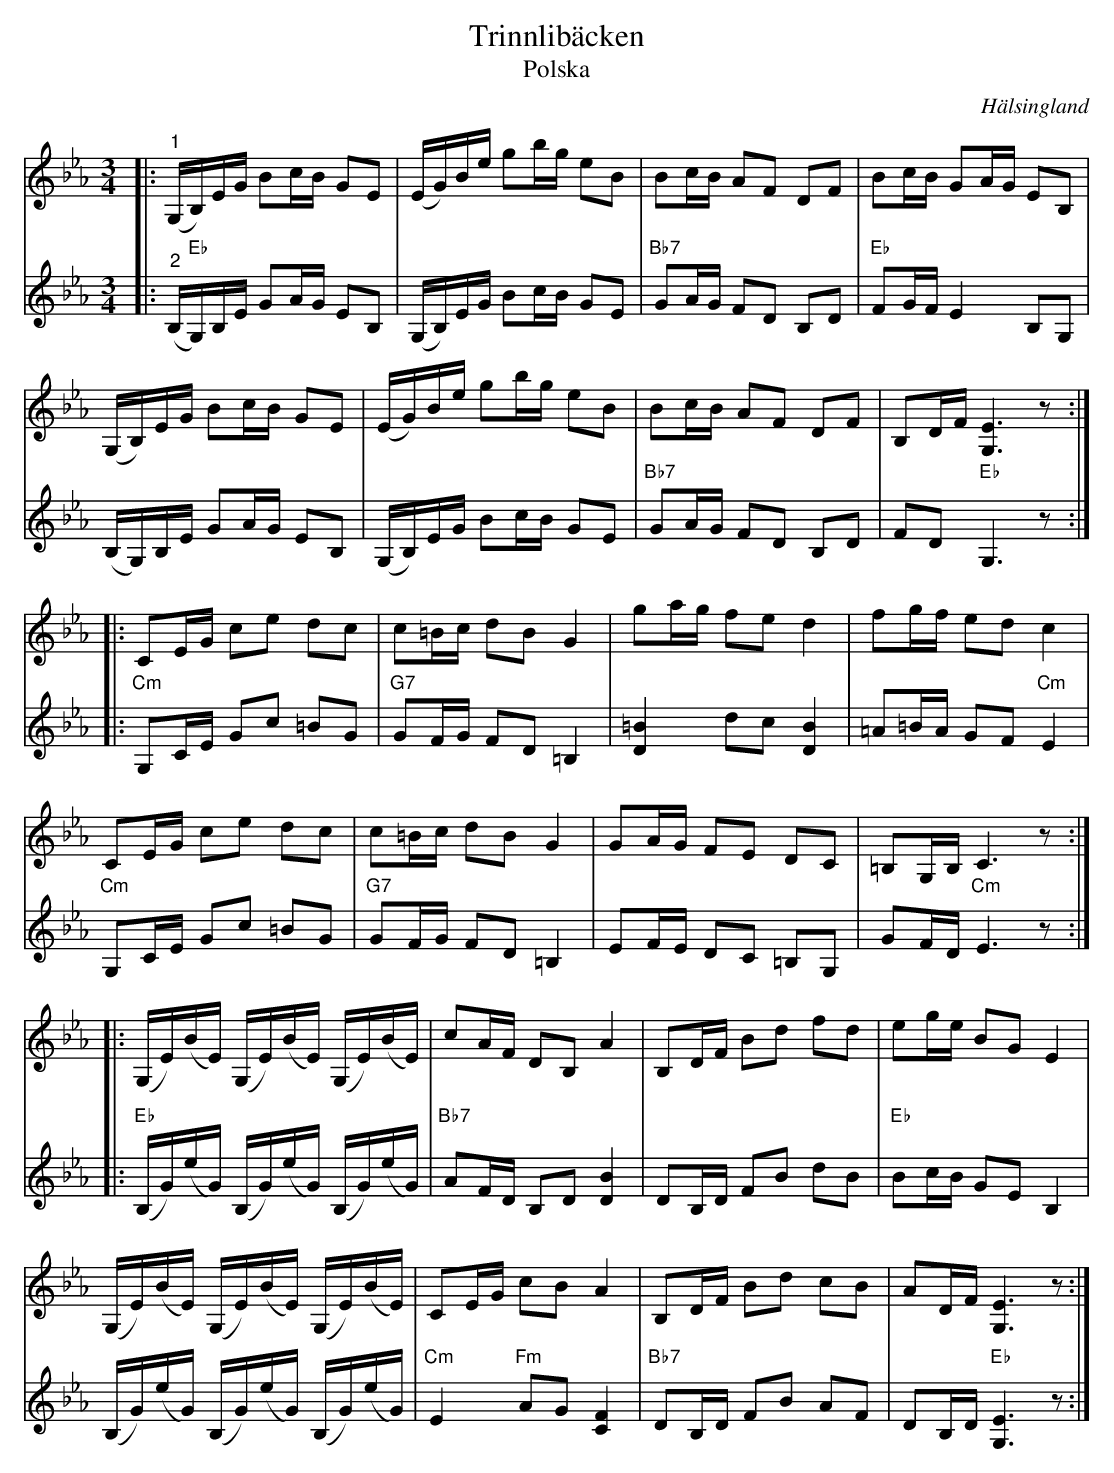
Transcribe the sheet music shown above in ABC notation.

X:1
T:Trinnlibäcken
T:Polska
O:Hälsingland
L:1/16
M:3/4
K:Eb
V:1
|:"^1" (G,B,)EG B2cB G2E2 | (EG)Be g2bg e2B2 | B2cB A2F2 D2F2 | B2cB G2AG E2B,2 |
(G,B,)EG B2cB G2E2 | (EG)Be g2bg e2B2 | B2cB A2F2 D2F2 | B,2DF [G,E]6 z2 ::
C2EG c2e2 d2c2 | c2=Bc d2B2 G4 | g2ag f2e2 d4 | f2gf e2d2 c4 |
C2EG c2e2 d2c2 | c2=Bc d2B2 G4 | G2AG F2E2 D2C2 | =B,2G,B, C6 z2 ::
(G,E)(BE) (G,E)(BE) (G,E)(BE) | c2AF D2B,2 A4 | B,2DF B2d2 f2d2 | e2ge B2G2 E4 |
(G,E)(BE) (G,E)(BE) (G,E)(BE) | C2EG c2B2 A4 | B,2DF B2d2 c2B2 | A2DF [G,E]6 z2 :|
V:2
|:"^2" (B,"Eb"G,)B,E G2AG E2B,2 | (G,B,)EG B2cB G2E2 | "Bb7" G2AG F2D2 B,2D2 | "Eb" F2GF E4 B,2G,2 |
(B,G,)B,E G2AG E2B,2 | (G,B,)EG B2cB G2E2 | "Bb7" G2AG F2D2 B,2D2 | F2D2 "Eb" G,6 z2 ::
"Cm" G,2CE G2c2 =B2G2 |"G7" G2FG F2D2 =B,4 | [D=B]4 d2c2 [DB]4 | =A2=BA G2F2"Cm" E4 |
"Cm" G,2CE G2c2 =B2G2 |"G7" G2FG F2D2 =B,4 | E2FE D2C2 =B,2G,2 | G2FD"Cm" E6 z2 ::
"Eb" (B,G)(eG) (B,G)(eG) (B,G)(eG) | "Bb7" A2FD B,2D2 [DB]4 | D2B,D F2B2 d2B2 |"Eb" B2cB G2E2 B,4 |
(B,G)(eG) (B,G)(eG) (B,G)(eG) |"Cm" E4 "Fm" A2G2 [CF]4 |"Bb7" D2B,D F2B2 A2F2 | D2B,D "Eb" [G,E]6 z2 :|
